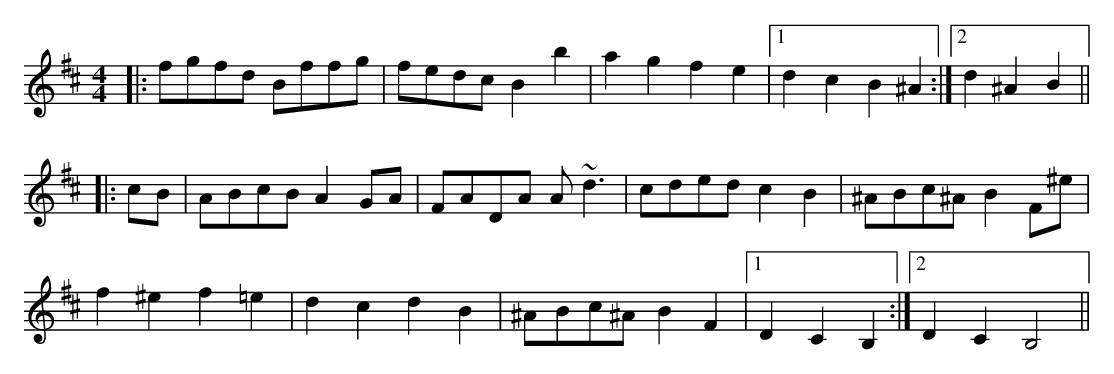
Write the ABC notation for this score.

X:1
M:4/4
K:Bmin
|:fgfd Bffg|fedc B2b2|a2g2 f2e2|1 d2c2 B2^A2:|2 d2 ^A2B2||
|:cB|ABcB A2GA|FADA A~d3|cded c2B2|^ABc^A B2F^e|
f2^e2 f2=e2|d2c2 d2B2|^ABc^A B2F2|1 D2C2 B,2:|2 D2C2 B,4||
